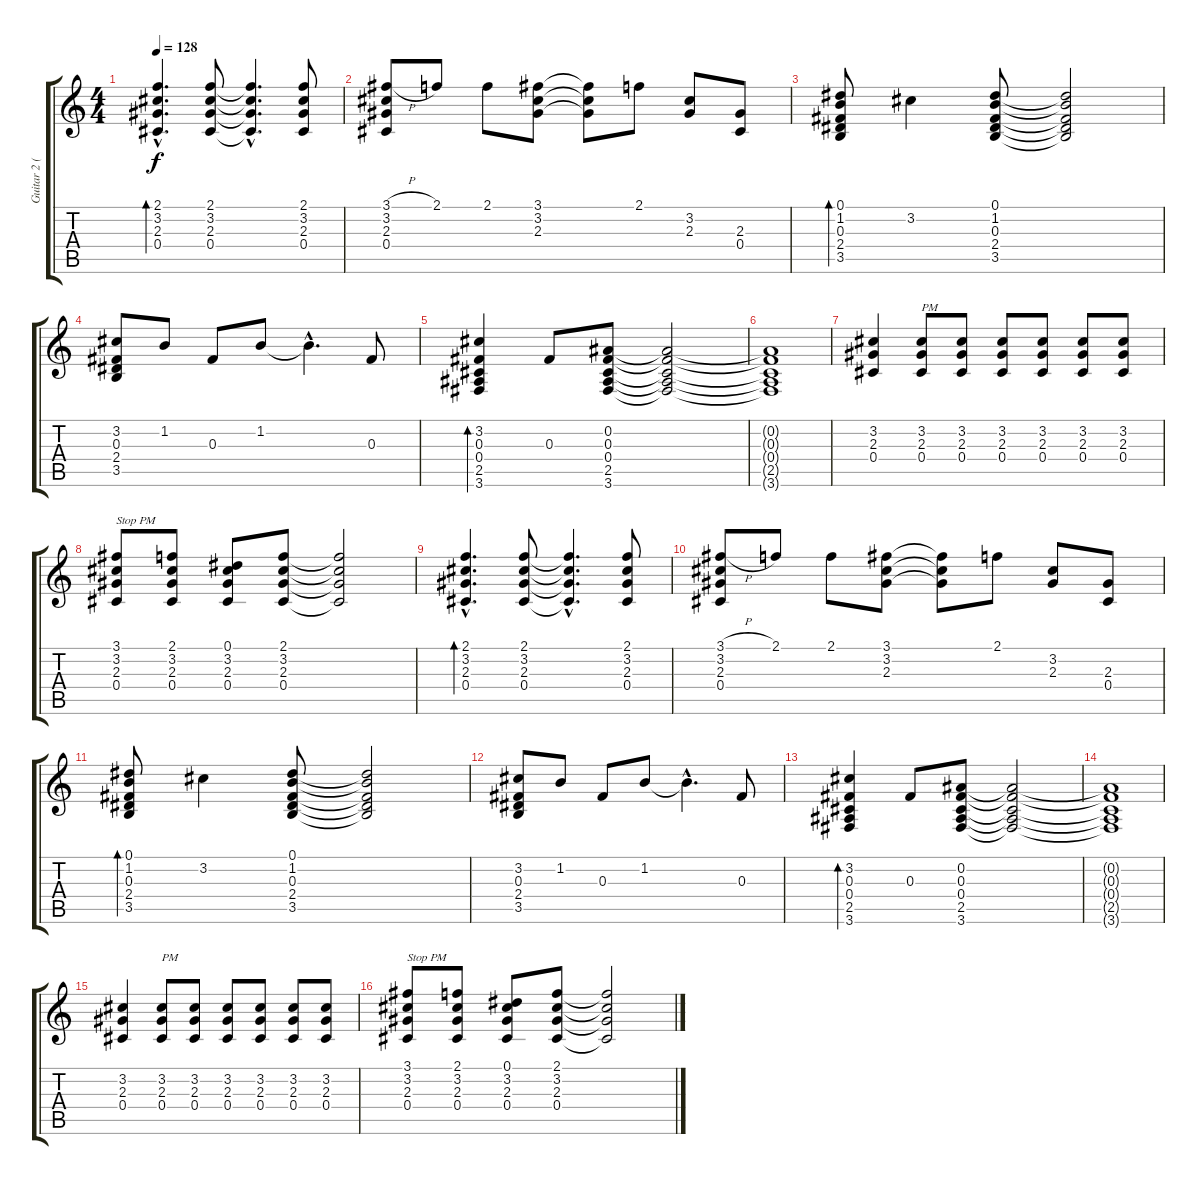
\track ("Guitar 2 (Izzy)" "Guitar 2 (") {instrument overdrivenguitar}
\staff {score tabs}
\tuning (Eb4 Bb3 Gb3 Db3 Ab2 Eb2) {hide}
\ts (4 4)
\tempo 128
\clef g2
\ks c
(2.1{hac} 3.2{hac} 2.3{hac} 0.4{hac}).4{d bd 60 dy f} (2.1 3.2 2.3 0.4).8 (2.1{hac t} 3.2{hac t} 2.3{hac t} 0.4{hac t}).4{d} (2.1 3.2 2.3 0.4).8 |
(3.1{h} 3.2 2.3 0.4).8 2.1.8 2.1.8 (3.1 3.2 2.3).8 (3.1{t} 3.2{t} 2.3{t}).8 2.1.8 (3.2 2.3).8 (2.3 0.4).8 |
(0.1 1.2 0.3 2.4 3.5).8{bd 60} 3.2.4 (0.1 1.2 0.3 2.4 3.5).8 (0.1{t} 1.2{t} 0.3{t} 2.4{t} 3.5{t}).2 |
(3.2 0.3 2.4 3.5).8 1.2.8 0.3.8 1.2.8 1.2{hac t}.4{d} 0.3.8 |
(3.2 0.3 0.4 2.5 3.6).4{bd 60} 0.3.8 (0.2 0.3 0.4 2.5 3.6).8 (0.2{t} 0.3{t} 0.4{t} 2.5{t} 3.6{t}).2 |
(0.2{t} 0.3{t} 0.4{t} 2.5{t} 3.6{t}).1 |
(3.2 2.3 0.4).4 (3.2 2.3 0.4).8{txt "PM"} (3.2 2.3 0.4).8 (3.2 2.3 0.4).8 (3.2 2.3 0.4).8 (3.2 2.3 0.4).8 (3.2 2.3 0.4).8 |
(3.1 3.2 2.3 0.4).8{txt "Stop PM"} (2.1 3.2 2.3 0.4).8 (0.1 3.2 2.3 0.4).8 (2.1 3.2 2.3 0.4).8 (2.1{t} 3.2{t} 2.3{t} 0.4{t}).2 |
(2.1{hac} 3.2{hac} 2.3{hac} 0.4{hac}).4{d bd 60} (2.1 3.2 2.3 0.4).8 (2.1{hac t} 3.2{hac t} 2.3{hac t} 0.4{hac t}).4{d} (2.1 3.2 2.3 0.4).8 |
(3.1{h} 3.2 2.3 0.4).8 2.1.8 2.1.8 (3.1 3.2 2.3).8 (3.1{t} 3.2{t} 2.3{t}).8 2.1.8 (3.2 2.3).8 (2.3 0.4).8 |
(0.1 1.2 0.3 2.4 3.5).8{bd 60} 3.2.4 (0.1 1.2 0.3 2.4 3.5).8 (0.1{t} 1.2{t} 0.3{t} 2.4{t} 3.5{t}).2 |
(3.2 0.3 2.4 3.5).8 1.2.8 0.3.8 1.2.8 1.2{hac t}.4{d} 0.3.8 |
(3.2 0.3 0.4 2.5 3.6).4{bd 60} 0.3.8 (0.2 0.3 0.4 2.5 3.6).8 (0.2{t} 0.3{t} 0.4{t} 2.5{t} 3.6{t}).2 |
(0.2{t} 0.3{t} 0.4{t} 2.5{t} 3.6{t}).1 |
(3.2 2.3 0.4).4 (3.2 2.3 0.4).8{txt "PM"} (3.2 2.3 0.4).8 (3.2 2.3 0.4).8 (3.2 2.3 0.4).8 (3.2 2.3 0.4).8 (3.2 2.3 0.4).8 |
(3.1 3.2 2.3 0.4).8{txt "Stop PM"} (2.1 3.2 2.3 0.4).8 (0.1 3.2 2.3 0.4).8 (2.1 3.2 2.3 0.4).8 (2.1{t} 3.2{t} 2.3{t} 0.4{t}).2
